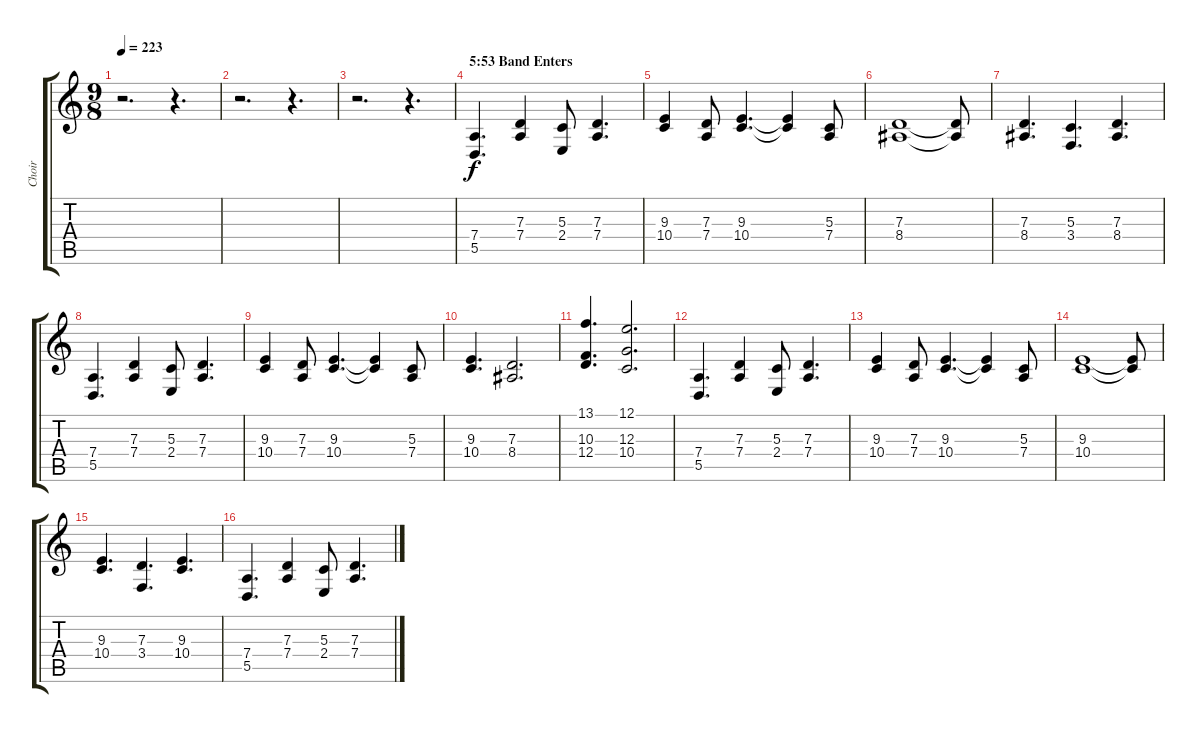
\track ("Choir" "Choir") {instrument choiraahs}
\staff {score tabs}
\tuning (E4 B3 G3 D3 A2 E2) {hide}
\ts (9 8)
\tempo 223
\clef g2
\ks c
r.2{d dy f} r.4{d} |
r.2{d} r.4{d} |
r.2{d} r.4{d} |
\section ("" "5:53 Band Enters")
(7.4 5.5).4{d} (7.3 7.4).4 (5.3 2.4).8 (7.3 7.4).4{d} |
(9.3 10.4).4 (7.3 7.4).8 (9.3 10.4).4{d} (9.3{t} 10.4{t}).4 (5.3 7.4).8 |
(7.3 8.4).1 (7.3{t} 8.4{t}).8 |
(7.3 8.4).4{d} (5.3 3.4).4{d} (7.3 8.4).4{d} |
(7.4 5.5).4{d} (7.3 7.4).4 (5.3 2.4).8 (7.3 7.4).4{d} |
(9.3 10.4).4 (7.3 7.4).8 (9.3 10.4).4{d} (9.3{t} 10.4{t}).4 (5.3 7.4).8 |
(9.3 10.4).4{d} (7.3 8.4).2{d} |
(13.1 10.3 12.4).4{d} (12.1 12.3 10.4).2{d} |
(7.4 5.5).4{d} (7.3 7.4).4 (5.3 2.4).8 (7.3 7.4).4{d} |
(9.3 10.4).4 (7.3 7.4).8 (9.3 10.4).4{d} (9.3{t} 10.4{t}).4 (5.3 7.4).8 |
(9.3 10.4).1 (9.3{t} 10.4{t}).8 |
(9.3 10.4).4{d} (7.3 3.4).4{d} (9.3 10.4).4{d} |
(7.4 5.5).4{d} (7.3 7.4).4 (5.3 2.4).8 (7.3 7.4).4{d}
